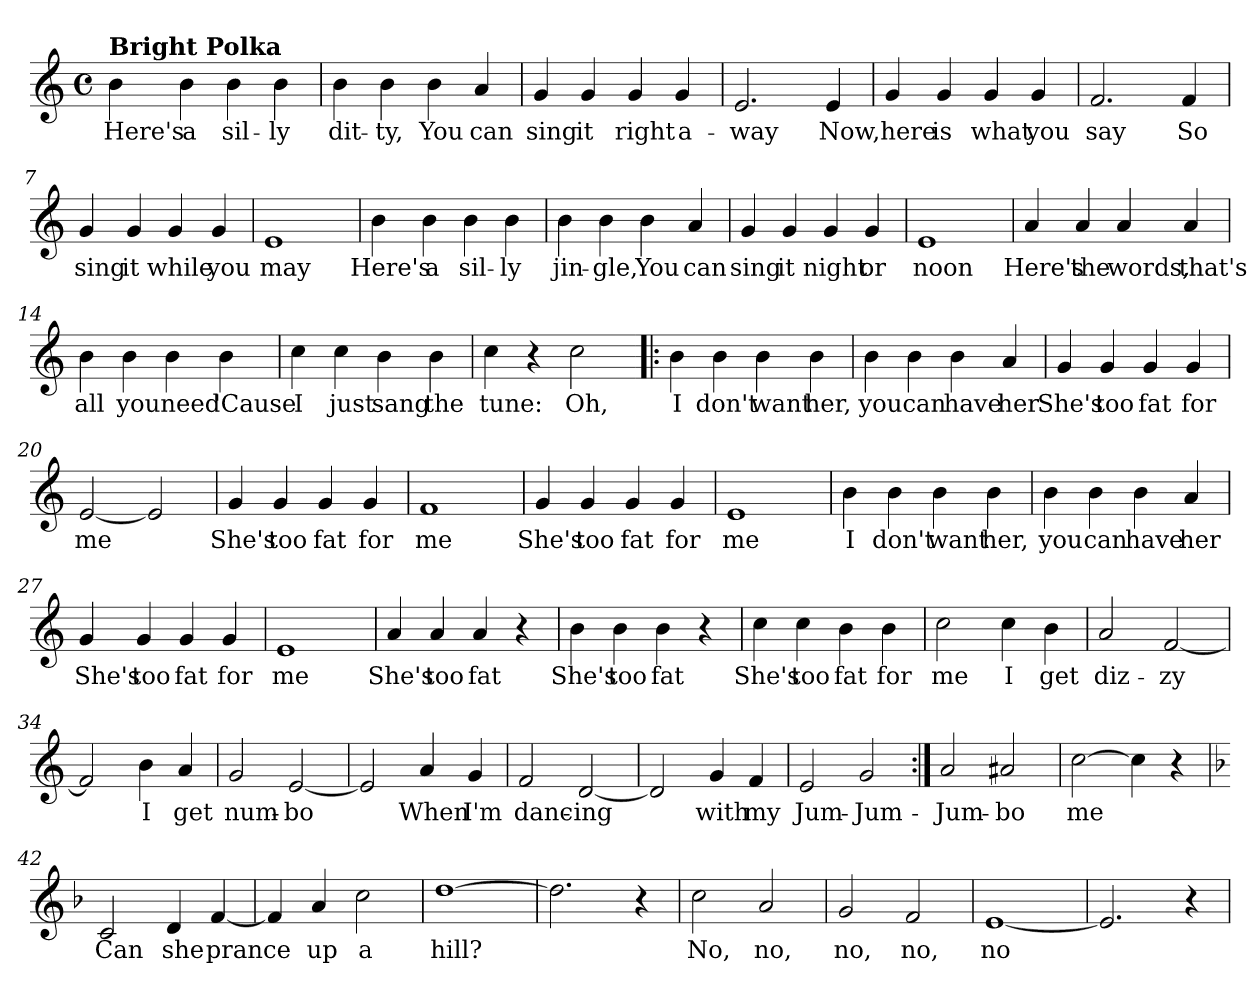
**kern	**text
*part1	*part1
*staff1	*staff1
*clefG2	*
*k[]	*
*C:	*
*M4/4	*
*met(c)	*
*MM200	*
=1	=1
!LO:TX:a:B:t=Bright Polka	!
!	!LO:LY:b
4b\	Here's
!	!LO:LY:b
4b\	a
!	!LO:LY:b
4b\	sil-
!	!LO:LY:b
4b\	-ly
=2	=2
!	!LO:LY:b
4b\	dit-
!	!LO:LY:b
4b\	-ty,
!	!LO:LY:b
4b\	You
!	!LO:LY:b
4a/	can
=3	=3
!	!LO:LY:b
4g/	sing
!	!LO:LY:b
4g/	it
!	!LO:LY:b
4g/	right
!	!LO:LY:b
4g/	a-
=4	=4
!	!LO:LY:b
2.e/	-way
!	!LO:LY:b
4e/	Now,
!!LO:LB:g=z
=5	=5
!	!LO:LY:b
4g/	here
!	!LO:LY:b
4g/	is
!	!LO:LY:b
4g/	what
!	!LO:LY:b
4g/	you
=6	=6
!	!LO:LY:b
2.f/	say
!	!LO:LY:b
4f/	So
=7	=7
!	!LO:LY:b
4g/	sing
!	!LO:LY:b
4g/	it
!	!LO:LY:b
4g/	while
!	!LO:LY:b
4g/	you
=8	=8
!	!LO:LY:b
1e	may
!!LO:LB:g=z
=9	=9
!	!LO:LY:b
4b\	Here's
!	!LO:LY:b
4b\	a
!	!LO:LY:b
4b\	sil-
!	!LO:LY:b
4b\	-ly
=10	=10
!	!LO:LY:b
4b\	jin-
!	!LO:LY:b
4b\	-gle,
!	!LO:LY:b
4b\	You
!	!LO:LY:b
4a/	can
=11	=11
!	!LO:LY:b
4g/	sing
!	!LO:LY:b
4g/	it
!	!LO:LY:b
4g/	night
!	!LO:LY:b
4g/	or
=12	=12
!	!LO:LY:b
1e	noon
!!LO:LB:g=z
=13	=13
!	!LO:LY:b
4a/	Here's
!	!LO:LY:b
4a/	the
!	!LO:LY:b
4a/	words,
!	!LO:LY:b
4a/	that's
=14	=14
!	!LO:LY:b
4b\	all
!	!LO:LY:b
4b\	you
!	!LO:LY:b
4b\	need
!	!LO:LY:b
4b\	'Cause
=15	=15
!	!LO:LY:b
4cc\	I
!	!LO:LY:b
4cc\	just
!	!LO:LY:b
4b\	sang
!	!LO:LY:b
4b\	the
=16	=16
!	!LO:LY:b
4cc\	tune:
4r	.
!	!LO:LY:b
2cc\	Oh,
!!LO:LB:g=z
=17!|:	=17!|:
!	!LO:LY:b
4b\	I
!	!LO:LY:b
4b\	don't
!	!LO:LY:b
4b\	want
!	!LO:LY:b
4b\	her,
=18	=18
!	!LO:LY:b
4b\	you
!	!LO:LY:b
4b\	can
!	!LO:LY:b
4b\	have
!	!LO:LY:b
4a/	her
=19	=19
!	!LO:LY:b
4g/	She's
!	!LO:LY:b
4g/	too
!	!LO:LY:b
4g/	fat
!	!LO:LY:b
4g/	for
=20	=20
!	!LO:LY:b
[2e/	me
2e/]	.
!!LO:LB:g=z
=21	=21
!	!LO:LY:b
4g/	She's
!	!LO:LY:b
4g/	too
!	!LO:LY:b
4g/	fat
!	!LO:LY:b
4g/	for
=22	=22
!	!LO:LY:b
1f	me
=23	=23
!	!LO:LY:b
4g/	She's
!	!LO:LY:b
4g/	too
!	!LO:LY:b
4g/	fat
!	!LO:LY:b
4g/	for
=24	=24
!	!LO:LY:b
1e	me
!!LO:LB:g=z
=25	=25
!	!LO:LY:b
4b\	I
!	!LO:LY:b
4b\	don't
!	!LO:LY:b
4b\	want
!	!LO:LY:b
4b\	her,
=26	=26
!	!LO:LY:b
4b\	you
!	!LO:LY:b
4b\	can
!	!LO:LY:b
4b\	have
!	!LO:LY:b
4a/	her
=27	=27
!	!LO:LY:b
4g/	She's
!	!LO:LY:b
4g/	too
!	!LO:LY:b
4g/	fat
!	!LO:LY:b
4g/	for
=28	=28
!	!LO:LY:b
1e	me
!!LO:LB:g=z
=29	=29
!	!LO:LY:b
4a/	She's
!	!LO:LY:b
4a/	too
!	!LO:LY:b
4a/	fat
4r	.
=30	=30
!	!LO:LY:b
4b\	She's
!	!LO:LY:b
4b\	too
!	!LO:LY:b
4b\	fat
4r	.
=31	=31
!	!LO:LY:b
4cc\	She's
!	!LO:LY:b
4cc\	too
!	!LO:LY:b
4b\	fat
!	!LO:LY:b
4b\	for
=32	=32
!	!LO:LY:b
2cc\	me
!	!LO:LY:b
4cc\	I
!	!LO:LY:b
4b\	get
!!LO:PB:g=z
=33	=33
!	!LO:LY:b
2a/	diz-
!	!LO:LY:b
[2f/	-zy
=34	=34
2f/]	.
!	!LO:LY:b
4b\	I
!	!LO:LY:b
4a/	get
=35	=35
!	!LO:LY:b
2g/	num-
!	!LO:LY:b
[2e/	-bo
=36	=36
2e/]	.
!	!LO:LY:b
4a/	When
!	!LO:LY:b
4g/	I'm
!!LO:LB:g=z
=37	=37
!	!LO:LY:b
2f/	danc-
!	!LO:LY:b
[2d/	-ing
=38	=38
2d/]	.
!	!LO:LY:b
4g/	with
!	!LO:LY:b
4f/	my
=39	=39
!	!LO:LY:b
2e/	Jum-
!	!LO:LY:b
2g/	-Jum-
=40:|!	=40:|!
!	!LO:LY:b
2a/	-Jum-
!	!LO:LY:b
2a#X/	-bo
!!LO:LB:g=z
=41	=41
!	!LO:LY:b
[2cc\	me
4cc\]	.
4r	.
=42	=42
*k[b-]	*
*F:	*
!	!LO:LY:b
2c/	Can
!	!LO:LY:b
4d/	she
!	!LO:LY:b
[4f/	prance
=43	=43
4f/]	.
!	!LO:LY:b
4a/	up
!	!LO:LY:b
2cc\	a
=44	=44
!	!LO:LY:b
[1dd	hill?
=45	=45
2.dd\]	.
4r	.
!!LO:LB:g=z
=46	=46
!	!LO:LY:b
2cc\	No,
!	!LO:LY:b
2a/	no,
=47	=47
!	!LO:LY:b
2g/	no,
!	!LO:LY:b
2f/	no,
=48	=48
!	!LO:LY:b
[1e	no
=49	=49
2.e/]	.
4r	.
=	=
*-	*-
